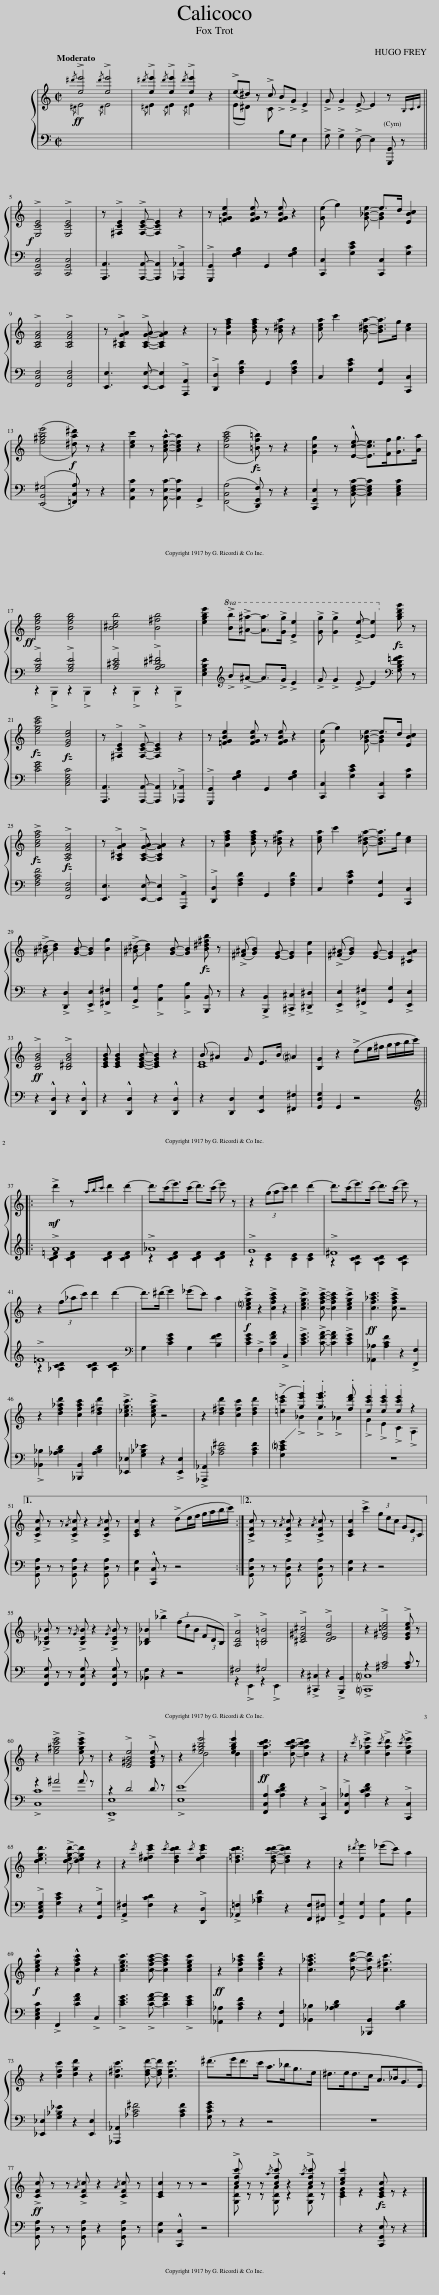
X:1
%%score { ( 1 2 ) | ( 3 4 ) }
L:1/8
Q:1/4=180
M:2/2
I:linebreak $
K:C
V:1 treble
V:2 treble
V:3 bass
V:4 bass
V:1
!ff!{/^d'} !>![ee']4{/d'} !>![ee']4 |{/^d'} !>![ee']2{/d'} !>![ee']2{/d'} !>![ee']2 z2 | (!>!e^d) z !>!c !>!B!>!G !>!E2 | !>!G !>!G2 !>!E- E2 z (3B,/C/D/ ||$!f! !>![E,CE]4 !>![E,CE]4 | %5
 z !>![^F,CE]2 !>![F,CE]- [F,CE]2 z2 | z [=FGBe]2 [FGBe] z [FGBe] z2 | ([Ge] g2) [G_Be]- e>d [EBc]2 |$ !>![A,CFA]4 !>![A,CFA]4 | z !>![A,^CGA]2 !>![A,CGA]- [A,CGA]2 z2 | %10
 z [Adfa]2 [Bdfa] z [B^da] z2 | [cea] c'2 [B^da]- [Bda]>g [ce]2 |$ (([e^gbe']4!f! [^da^d'])) z z2 | [cec']2 z !^![Acea]- [Acea]2 z2 | (([cfac']4 [=Bf=b])) z z2 | %15
 [Gcg]2 z !^![Ece]- [Ece]>[Ff][Gg]>[Aa] |$!ff! [Begb]4 [Begb]4 | [B^ceb]4 [B^fb]4 | [egbe']2!8va(! !>![bb']!>![^a^a']- [aa']>!>![gg'] !>![ee']2 | !>![gg'] !>![gg']2 !>![ee']- [ee']2!8va)! [gbd'g'] z |$ %20
 [egc'e']4 [EGce]4 | z !>![^F,CE]2 !>![F,CE]- [F,CE]2 z2 | z [=FGBe]2 [FGBe] z [FGBe] z2 | ([Ge] g2) [G_Be]- e>d [EBc]2 |$ !>![Acfa]4 !>![A,CFA]4 | %25
 z !>![A,^CGA]2 !>![A,CGA]- [A,CGA]2 z2 | z [Adfa]2 [Bdfa] z [B^da] z2 | [cea] c'2 [B^da]- [Bda]>g [ce]2 |$ ((!>![^A^c] [Bd]2)) [GB]- [GB]2 [Bg]2 | ((!>![^A^c] [Bd]2)) [GB]- [GB]2 [B^d^fb] z | %30
 ((!>![^F^A] [GB]2)) [EG]- [EG]2 [Ge]2 | ((!>![^F^A] [GB]2)) [EG]- [EG]2 [^CGA]2 |$!ff! !>![B,DGB]4 !>![B,^DGB]4 | [CEGB] [CEGB]2 [CEGB]- [CEGB]2 z2 | (B ^A2) G E>B !courtesy!^A2 | %35
 [B,G]2 z2 (!>!de/^f/ g/a/b/c'/) |:$!mf! !>!d'2 z (3a/b/c'/ d'2 d'2- | d'>(c'e'>)(c' d'>)(c' e') z | z2 (3(gac') d'2 d'2- | d'>(c'e'>)(c' d'>)(c' e') z |$ %40
 z2 (3(f_ac') d'2 d'2- | d'>(^d' e'2) (_e'c') a2 |!f! !>![c!courtesy!=egc']2 z2 !>![cfac']2 z2 | !>![cegc']3 !>![cfac']- [cfac']2 !>![cegc']2 |!ff! [cf_ac']3 !>![cfac'] z4 |$ %45
 z2 [df_ad']2 [cfac']2 [d^fd']2 | !>![c_egc']3 !>![cegc'] z4 | z2 [d^fd']2 [cfc']2 [dfd']2 | (!>![=ec'=e']2 .[ge'g']2) .[ge'g']3 .[fd'f'] | .[ec'e']2 .[ec'e']2 .[ec'e']2 z2 |1$ %50
 !>![CFc] z z{/A} !>![CFc] z2{/A} !>![CFc] z | [CEc]2 z2 (!>!de/f/ g/a/b/c'/) :|2 !>![CFc] z z{/A} !>![CFc] z2{/A} !>![CFc] z | [CEc]2 !>!c'2 (3gec (3GEC ||$ !>![_B,_E_B] z z{/G} !>![B,EB] z2{/G} !>![B,EB] z | %55
 [_B,D_B]2 !>!_b2 (3(fdB (3FDB,) | !>![A,DA]4 !>![=B,D=B]4 | !>![^CE^G^c]4 !>![DEGd]4 | z2 !>![E^G=ce]4 !>![EGce] z |$ z2 !>![e^gc'e']4 !>![egc'e'] z | %60
 z2 !>![E^GBe]4 !>![EGBe] z | z2 [e^gbe']4 [egbe']2 ||!ff! [dac'd']3 [dac'd']- [dac'd']2 z2 | z2{/c'} !>![e_ae']2{/c'} !>![dad']2{/c'} !>![eae']2 |$ [degd']3 !>![degd']- [degd']2 z2 | %65
 z2{/c'} [e^fc'e']2{/c'} [dfc'd']2{/c'} [efc'e']2 | [d=fc'd']3 [dfc'd']- [dfc'd']2 z2 | z2{/^d'} [ee']2 (_e'c') a2 |$!f! !^![cegc']2 z2 !^![cfac']2 z2 | [cegc']3 [cfac']- [cfac']2 [cegc']2 | %70
!ff! z2 [cf_ac']2 [dfad']2 z2 | [cf_ac']3 [dad']- [dad'] [c^fc']3 |$ z2 [cfc']2 [dgd']2 z2 | [c^fc']3 [dfd']- [dfd'] [cfc']3 | (^d'>e'd'>c' a>_bg>e | %75
 ^d>ed>c A>_BG>E) |$!ff! !>![CFc] z z{/A} !>![CFc] z2{/A} !>![CFc] z | [CEc]2 z z z4 | !>![cfc'] z z{/a} !>![cfc'] z2{/a} !>![cfc'] z | [cec']2 z2 [CEGc] z z2 |] %80
V:2
{/^D} E4{/D} E4 |{/^D} E2{/D} E2{/D} E2 x2 | (E^D) x C x4 | x8 ||$ x8 | %5
 x8 | x8 | x4 [GB]2 x2 |$ x8 | x8 | %10
 x8 | x8 |$ x8 | x8 | x8 | %15
 x8 |$ x8 | x8 | x2!8va(! x6 | x6!8va)! x2 |$ %20
 x8 | x8 | x8 | x4 [GB]2 x2 |$ x8 | %25
 x8 | x8 | x8 |$ x8 | x8 | %30
 x8 | x8 |$ x8 | x8 | [CE]8 | %35
 x8 |:$ x8 | x8 | x8 | x8 |$ %40
 x8 | x8 | x8 | x8 | x8 |$ %45
 x8 | x8 | x8 | x2 !>!_B2 !>!A2 !>!_A2 | !>!G2 !>!E2 !>!C2 !>!A,2 |1$ %50
 x8 | x8 :|2 x8 | x8 ||$ x8 | %55
 x8 | x8 | x8 | x8 |$ x8 | %60
 x8 | x2 d4 d2 || x8 | x8 |$ x8 | %65
 x8 | x8 | x8 |$ x8 | x8 | %70
 x8 | x8 |$ x8 | x8 | x8 | %75
 x8 |$ x8 | x8 | [G,DA] z z [G,DA] z2 [G,DA] z | [CEG]2 x6 |] %80
V:3
 x8 | x8 | x4 B,G, E,2 | !>!G, !>!G,2 !>!E,- E,2 [G,,,G,,] z ||$ [C,,G,,C,]4 [C,,G,,C,]4 | %5
 [A,,,A,,]3 [A,,,A,,]- [A,,,A,,]2 !>![_A,,,_A,,]2 | !>![G,,,G,,]2 [F,G,B,]2 G,,2 [F,G,B,]2 | [C,,C,]2 [G,CE]2 [C,,C,]2 [G,C]2 |$ [F,,C,F,]4 [F,,C,F,]4 | [E,,E,]3 [E,,E,]- [E,,E,]2 !>![A,,,A,,]2 | %10
 !>![D,,D,]2 [F,A,D]2 G,,2 [F,A,D]2 | C,2 [G,CE]2 [G,,G,]2 [C,,C,]2 |$ (([E,,B,,^G,]4 [=F,,C,A,])) z z2 | [A,,E,C]2 z [A,,E,C]- [A,,E,C]2 !>!G,,2 | (([F,,C,A,]4 [D,,G,,F,])) z z2 | %15
 [C,,G,,E,]2 z [C,E,G,C]- [C,E,G,C]2 [C,E,G,C]2 |$ !>![G,B,E]4 !>![G,B,E]4 | !>![A,^CE]4 !>![A,B,^D^F]4 | [E,G,B,E]2[K:treble] !>!B!>!^A- A>!>!G !>!E2 | !>!G !>!G2 !>!E- E2[K:bass] [G,B,D=FG] z |$ %20
 [CEG]4 [C,E,G,C]4 | [A,,,A,,]3 [A,,,A,,]- [A,,,A,,]2 !>![_A,,,_A,,]2 | !>![G,,,G,,]2 [F,G,B,]2 G,,2 [F,G,B,]2 | [C,,C,]2 [G,CE]2 [C,,C,]2 [G,C]2 |$ [F,A,CF]4 [F,,C,F,]4 | %25
 [E,,E,]3 [E,,E,]- [E,,E,]2 !>![A,,,A,,]2 | !>![D,,D,]2 [F,A,D]2 G,,2 [F,A,D]2 | C,2 [G,CE]2 [G,,G,]2 [C,,C,]2 |$ z2 !>![D,,D,]2 !>![E,,E,]2 !>![^F,,^F,]2 | !>![G,,G,]2 !>![A,,A,]2 !>![B,,B,]2 [B,,,B,,] z | %30
 z2 !>![B,,,B,,]2 !>![^C,,^C,]2 !>![^D,,^D,]2 | !>![E,,E,]2 !>![^F,,^F,]2 [G,,G,]2 !>![E,,E,]2 |$ z2 !^![D,,D,]2 z2 !^![D,,D,]2 | z2 !^![D,,D,]2 z2 !^![D,,D,]2 | z2 [D,,D,]2 [E,,E,]2 [^F,,^F,]2 | %35
 [G,,D,G,]2 G,,2 z4 |:$[K:treble] !>!A8 | !>!_A8 | !>!G8 | !>!^F8 |$ %40
 !>!=F8 |[K:bass] G,2 [CEG]2 G,2 [B,FG]2 | [CEG]2 !>!F,2 [CFA]2 !>!C,2 | !>![CEG]3 !>![CFA]- [CFA]2 !>![CEG]2 | [_A,,_A,]2 [A,CF]2 z2 !>![F,,F,]2 |$ %45
 !>![_B,,_B,]2 [_A,B,D]2 [_B,,,B,,]2 [A,B,D]2 | [_E,,_E,]2 [G,_B,_E]2 z2 !>![E,,E,]2 | !>![_A,,,_A,,]2 [_A,C^F]4 [A,CF]2 | [G,C!courtesy!=EG]2 x6 | z8 |1$ %50
 [G,,D,A,] z z [G,,D,A,] z2 [G,,D,A,] z | [C,G,]2 !^![C,,C,] z z4 :|2 [G,,D,A,] z z [G,,D,A,] z2 [G,,D,A,] z | [C,G,]2 z2 z4 ||$ [F,,C,G,] z z [F,,C,G,] z2 [F,,C,G,] z | %55
 [_B,,F,]2 z2 z4 | ^F,4 ^G,4 | z2 !>![^C,,^C,]2 z2 !>![B,,,B,,]2 | z2 [^A,C]4 [A,C] z |$ z2 ^A4 A z | %60
 z2 D4 D z | !>![E,E]8 || [F,,C,A,]2 [A,CDF]2 z2 !>![C,,C,]2 | !>![F,,C,_A,]2 [A,CDF]2 z2 !>![C,,C,]2 |$ !>![G,,C,E,G,]2 [G,CE]2 z2 !>![G,,G,]2 | %65
 !>![A,,^F,]2 [F,CD]2 z2 !>![D,,D,]2 | !>![_A,,=F,]2 [_A,CF]2 z2 [F,,F,][^F,,^F,] | !>![G,,G,]2 [G,,G,]2 [A,,A,]2 [B,,B,]2 |$ [C,E,G,C]2 !>!F,,2 [CFA]2 !>!C,2 | !>![CEG]3 !>![CFA]- [CFA]2 !>![CEG]2 | %70
 [_A,,_A,]2 [A,CF]2 z2 [F,,F,]2 | [_B,,_B,]2 [_A,B,D]2 [_B,,,B,,]2 [A,B,D]2 |$ [_E,,_E,]2 [G,_B,_E]2 z2 [E,,E,]2 | [_A,,,_A,,]2 [_A,C^F]4 [A,CF]2 | [G,CEG] z z2 z4 | %75
 z8 |$ [G,,D,A,] z z [G,,D,A,] z2 [G,,D,A,] z | [C,G,]2 !^![C,,C,]2 z4 | x8 | x2 z2 [C,,G,,E,] z z2 |] %80
V:4
 x8 | x8 | x8 | x8 ||$ x8 | %5
 x8 | x8 | x8 |$ x8 | x8 | %10
 x8 | x8 |$ x8 | x8 | x8 | %15
 x8 |$ z2 !>!B,,,2 z2 !>!B,,,2 | z2 !>!B,,,2 z2 !>!B,,,2 | x2[K:treble] x6 | x6[K:bass] x2 |$ %20
 x8 | x8 | x8 | x8 |$ x8 | %25
 x8 | x8 | x8 |$ x8 | x8 | %30
 x8 | x8 |$ x8 | x8 | x8 | %35
 x8 |:$[K:treble] [CD=F]2 [CDF]2 [CDF]2 [CDF]2 | z2 [CDF]2 [CDF]2 [CDF]2 | z2 [CE]2 [CE]2 [CE]2 | z2 [A,CD]2 [A,CD]2 [A,CD]2 |$ %40
 z2 [_A,CD]2 [A,CD]2 [A,CD]2 |[K:bass] x8 | x8 | x8 | x8 |$ %45
 x8 | x8 | x8 | x8 | x8 |1$ %50
 x8 | x8 :|2 x8 | x8 ||$ x8 | %55
 x8 | z2 !>!E,,2 z2 !>!E,,2 | x8 | !>![!courtesy!=C,,!courtesy!=C,]8 |$ !>![C,C]8 | %60
 !>![E,,E,]8 | x8 || x8 | x8 |$ x8 | %65
 x8 | x8 | x8 |$ x8 | x8 | %70
 x8 | x8 |$ x8 | x8 | x8 | %75
 x8 |$ x8 | x8 | x8 | x8 |] %80
